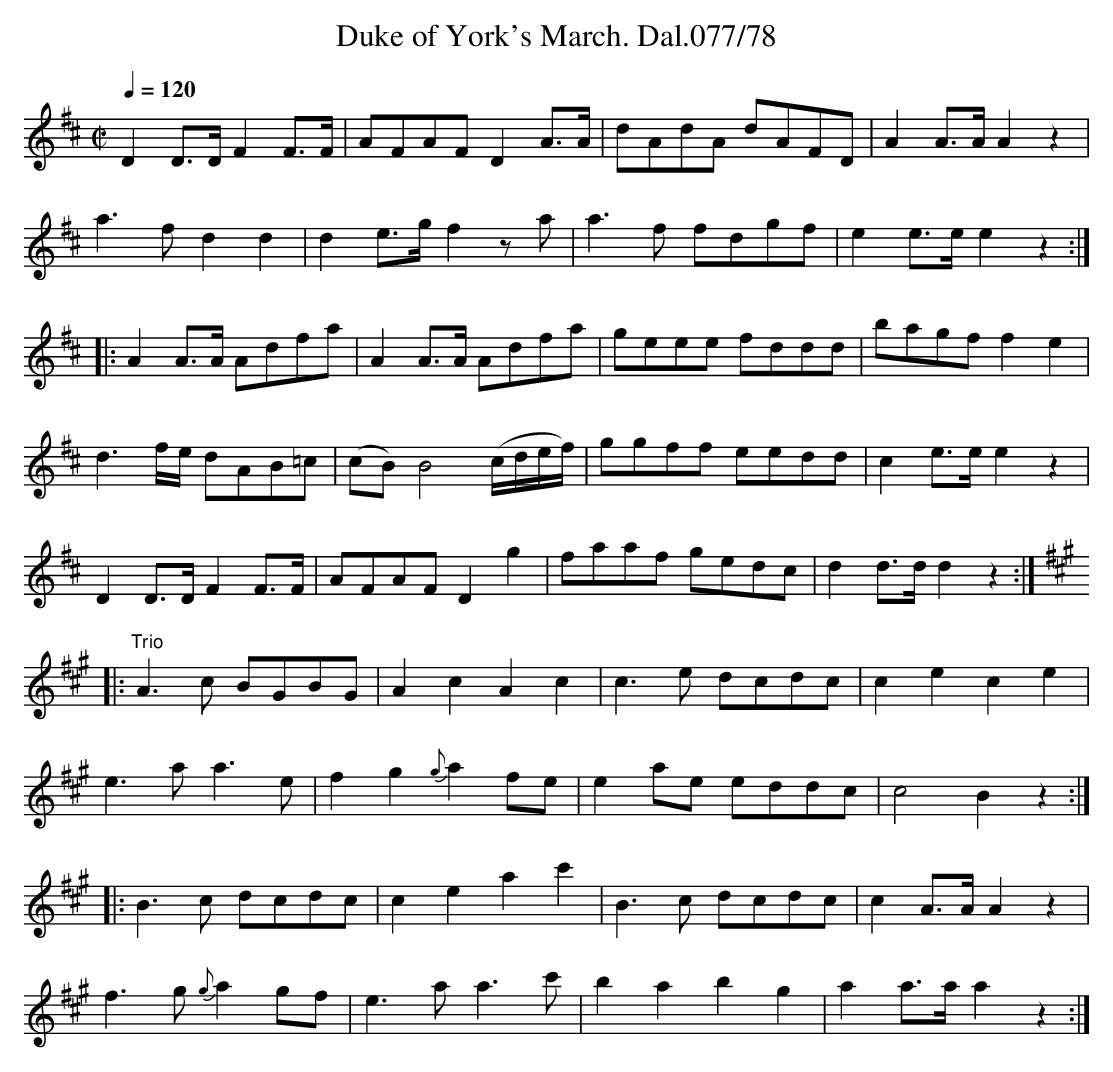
X:1
T:Duke of York's March. Dal.077/78
M:C|
L:1/8
Q:1/4=120
K:D
D2D>DF2F>F|AFAF D2A>A|dAdA dAFD|A2A>AA2z2|
a3f d2d2|d2 e>gf2za|a3f fdgf|e2e>ee2z2:|
|:A2A>A Adfa|A2A>A Adfa|geee fddd|bagff2e2|
d3 f/e/ dAB=c|(cB)B4(c/d/e/f/)|ggff eedd|c2e>e e2z2|
D2D>D F2F>F|AFAFD2g2|faaf gedc|d2d>dd2z2:|
K:A
|:"Trio"A3c BGBG|A2c2A2c2|c3e dcdc|c2e2c2e2|
e3a a3e|f2g2{g}a2fe|e2ae eddc|c4B2z2:|
|:B3c dcdc|c2e2a2c'2|B3c dcdc|c2A>AA2z2|
f3g{g}a2 gf|e3aa3c'|b2a2b2g2|a2a>aa2z2:|
